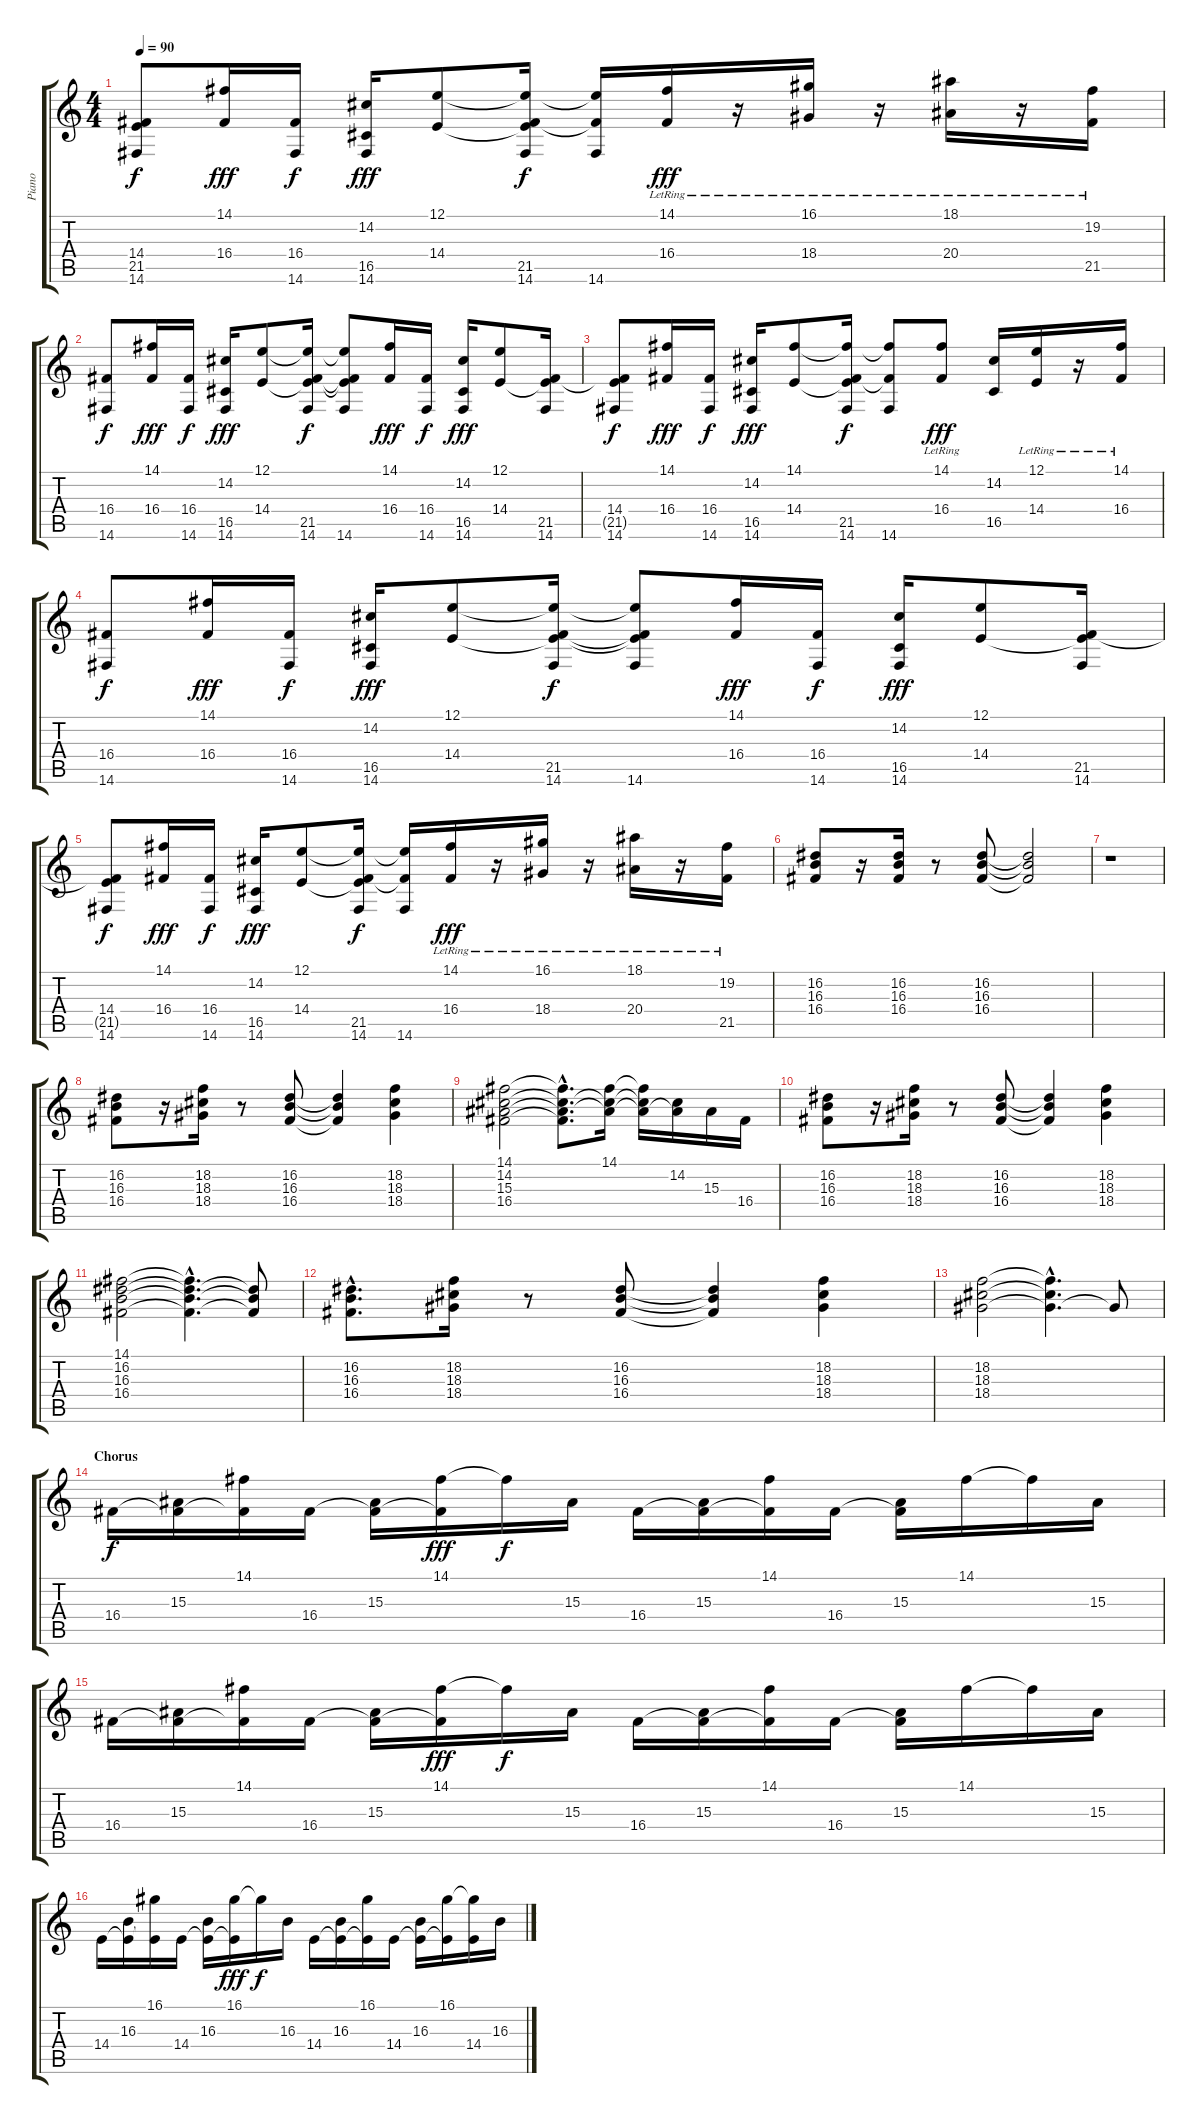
\track ("Piano" "Piano") {instrument brightacousticpiano}
\staff {score tabs}
\tuning (E4 B3 G3 D3 A2 E2) {hide}
\ts (4 4)
\tempo 90
\clef g2
\ks c
(14.4 21.5{t} 14.6).8{dy f} (14.1 16.4).16{dy fff} (16.4 14.6).16{dy f} (14.2 16.5 14.6).16{dy fff} (12.1 14.4).8 (12.1{t} 14.4{t} 21.5 14.6).16{dy f} (12.1{t} 21.5{t} 14.6).16 (14.1{lr} 16.4{lr}).16{dy fff} r.16 (16.1{lr} 18.4{lr}).16 r.16 (18.1{lr} 20.4{lr}).16 r.16 (19.2{lr} 21.5{lr}).16 |
(16.4 14.6).8{dy f} (14.1 16.4).16{dy fff} (16.4 14.6).16{dy f} (14.2 16.5 14.6).16{dy fff} (12.1 14.4).8 (12.1{t} 14.4{t} 21.5 14.6).16{dy f} (12.1{t} 14.4{t} 21.5{t} 14.6).8 (14.1 16.4).16{dy fff} (16.4 14.6).16{dy f} (14.2 16.5 14.6).16{dy fff} (12.1 14.4).8 (14.4{t} 21.5 14.6).16 |
(14.4 21.5{t} 14.6).8{dy f} (14.1 16.4).16{dy fff} (16.4 14.6).16{dy f} (14.2 16.5 14.6).16{dy fff} (14.1 14.4).8 (14.1{t} 14.4{t} 21.5 14.6).16{dy f} (14.1{t} 21.5{t} 14.6).8 (14.1{lr} 16.4).8{dy fff} (14.2 16.5).16 (12.1{lr} 14.4).16 r.16 (14.1{lr} 16.4).16 |
(16.4 14.6).8{dy f} (14.1 16.4).16{dy fff} (16.4 14.6).16{dy f} (14.2 16.5 14.6).16{dy fff} (12.1 14.4).8 (12.1{t} 14.4{t} 21.5 14.6).16{dy f} (12.1{t} 14.4{t} 21.5{t} 14.6).8 (14.1 16.4).16{dy fff} (16.4 14.6).16{dy f} (14.2 16.5 14.6).16{dy fff} (12.1 14.4).8 (14.4{t} 21.5 14.6).16 |
(14.4 21.5{t} 14.6).8{dy f} (14.1 16.4).16{dy fff} (16.4 14.6).16{dy f} (14.2 16.5 14.6).16{dy fff} (12.1 14.4).8 (12.1{t} 14.4{t} 21.5 14.6).16{dy f} (12.1{t} 21.5{t} 14.6).16 (14.1{lr} 16.4{lr}).16{dy fff} r.16 (16.1{lr} 18.4{lr}).16 r.16 (18.1{lr} 20.4{lr}).16 r.16 (19.2{lr} 21.5{lr}).16 |
(16.2 16.3 16.4).8{volume 13} r.16 (16.2 16.3 16.4).16 r.8 (16.2 16.3 16.4).8 (16.2{t} 16.3{t} 16.4{t}).2 |
r.1 |
(16.2 16.3 16.4).8 r.16 (18.2 18.3 18.4).16 r.8 (16.2 16.3 16.4).8 (16.2{t} 16.3{t} 16.4{t}).4 (18.2 18.3 18.4).4 |
(14.1 14.2 15.3 16.4).2 (14.1{hac t} 14.2{hac t} 15.3{hac t} 16.4{hac t}).8{d} (14.1 14.2{t} 15.3{t}).16 (14.1{t} 14.2{t} 15.3{t}).16 (14.2 15.3{t}).16 15.3.16 16.4.16 |
(16.2 16.3 16.4).8 r.16 (18.2 18.3 18.4).16 r.8 (16.2 16.3 16.4).8 (16.2{t} 16.3{t} 16.4{t}).4 (18.2 18.3 18.4).4 |
(14.1 16.2 16.3 16.4).2 (14.1{hac t} 16.2{hac t} 16.3{hac t} 16.4{hac t}).4{d} (16.2{t} 16.3{t} 16.4{t}).8 |
(16.2{hac} 16.3{hac} 16.4{hac}).8{d} (18.2 18.3 18.4).16 r.8 (16.2 16.3 16.4).8 (16.2{t} 16.3{t} 16.4{t}).4 (18.2 18.3 18.4).4 |
(18.2 18.3 18.4).2 (18.2{hac t} 18.3{hac t} 18.4{hac t}).4{d} 18.4{t}.8 |
\section ("" "Chorus")
16.4.16{dy f} (15.3 16.4{t}).16 (14.1 16.4{t}).16 16.4.16 (15.3 16.4{t}).16 (14.1 16.4{t}).16{dy fff} 14.1{t}.16{dy f} 15.3.16 16.4.16 (15.3 16.4{t}).16 (14.1 16.4{t}).16 16.4.16 (15.3 16.4{t}).16 14.1.16 14.1{t}.16 15.3.16 |
16.4.16 (15.3 16.4{t}).16 (14.1 16.4{t}).16 16.4.16 (15.3 16.4{t}).16 (14.1 16.4{t}).16{dy fff} 14.1{t}.16{dy f} 15.3.16 16.4.16 (15.3 16.4{t}).16 (14.1 16.4{t}).16 16.4.16 (15.3 16.4{t}).16 14.1.16 14.1{t}.16 15.3.16 |
14.4.16 (16.3 14.4{t}).16 (16.1 14.4{t}).16 14.4.16 (16.3 14.4{t}).16 (16.1 14.4{t}).16{dy fff} 16.1{t}.16{dy f} 16.3.16 14.4.16 (16.3 14.4{t}).16 (16.1 14.4{t}).16 14.4.16 (16.3 14.4{t}).16 (16.1 14.4{t}).16 (16.1{t} 14.4).16 16.3.16
